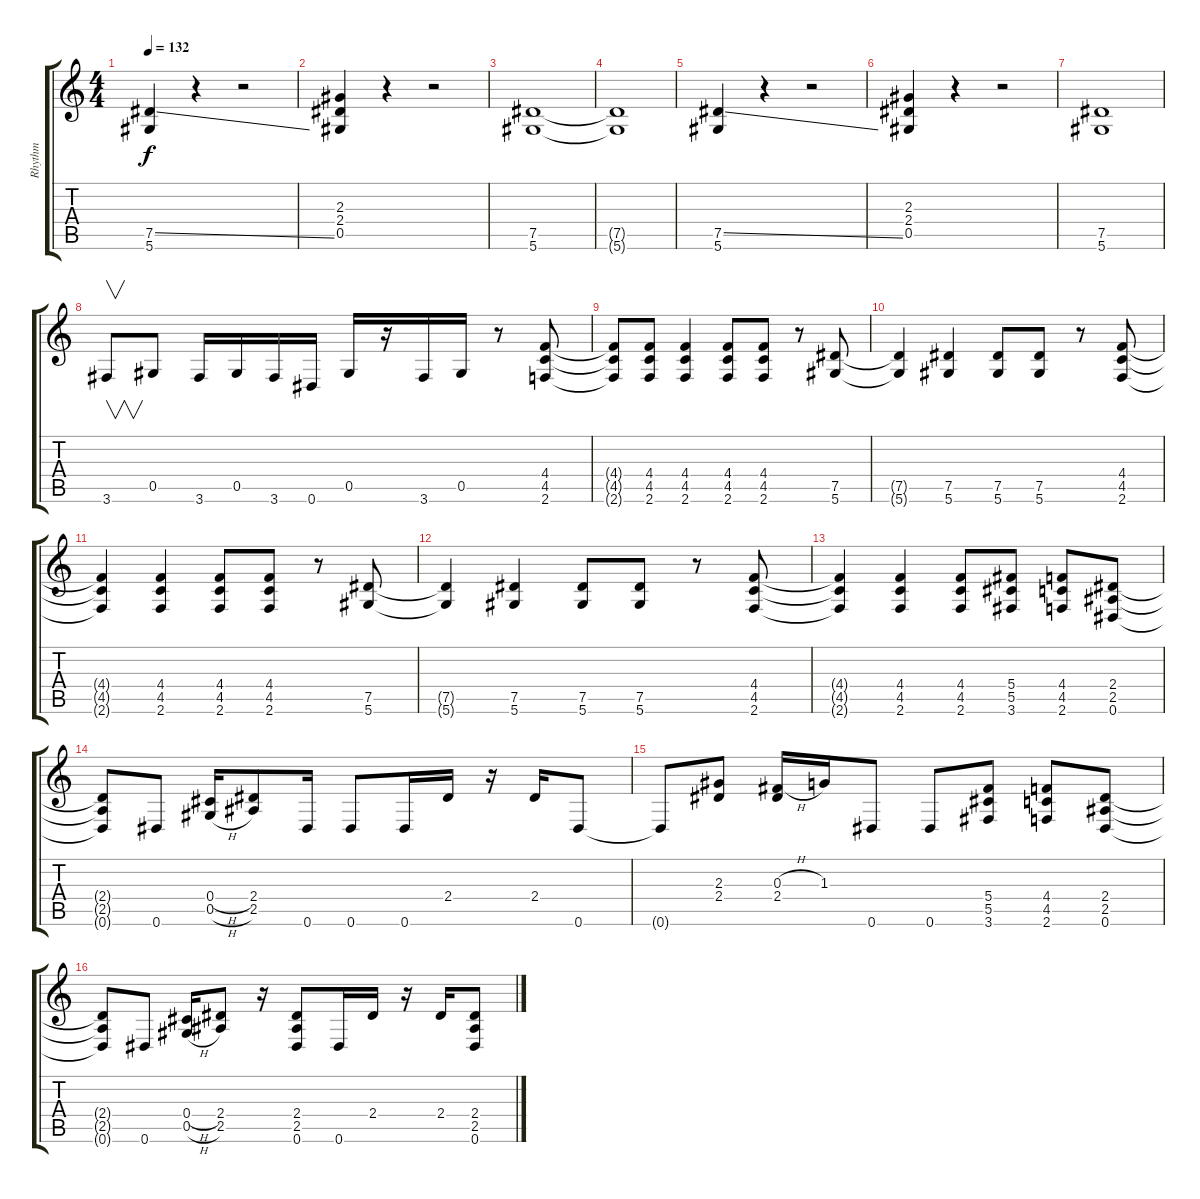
\track ("Rhythm" "Rhythm") {instrument distortionguitar}
\staff {score tabs}
\tuning (Eb4 Bb3 Gb3 Db3 Ab2 Eb2) {hide}
\ts (4 4)
\tempo 132
\clef g2
\ks c
(7.5{ss} 5.6).4{dy f} r.4 r.2 |
(2.3 2.4 0.5).4 r.4 r.2 |
(7.5 5.6).1 |
(7.5{t} 5.6{t}).1 |
(7.5{ss} 5.6).4 r.4 r.2 |
(2.3 2.4 0.5).4 r.4 r.2 |
(7.5 5.6).1 |
3.6.8{v} 0.5.8 3.6.16 0.5.16 3.6.16 0.6.16 0.5.16 r.16 3.6.16 0.5.16 r.8 (4.4 4.5 2.6).8 |
(4.4{t} 4.5{t} 2.6{t}).8 (4.4 4.5 2.6).8 (4.4 4.5 2.6).4 (4.4 4.5 2.6).8 (4.4 4.5 2.6).8 r.8 (7.5 5.6).8 |
(7.5{t} 5.6{t}).4 (7.5 5.6).4 (7.5 5.6).8 (7.5 5.6).8 r.8 (4.4 4.5 2.6).8 |
(4.4{t} 4.5{t} 2.6{t}).4 (4.4 4.5 2.6).4 (4.4 4.5 2.6).8 (4.4 4.5 2.6).8 r.8 (7.5 5.6).8 |
(7.5{t} 5.6{t}).4 (7.5 5.6).4 (7.5 5.6).8 (7.5 5.6).8 r.8 (4.4 4.5 2.6).8 |
(4.4{t} 4.5{t} 2.6{t}).4 (4.4 4.5 2.6).4 (4.4 4.5 2.6).8 (5.4 5.5 3.6).8 (4.4 4.5 2.6).8 (2.4 2.5 0.6).8 |
(2.4{t} 2.5{t} 0.6{t}).8 0.6.8 (0.4{h} 0.5{h}).16 (2.4 2.5).8 0.6.16 0.6.8 0.6.16 2.4.16 r.16 2.4.16 0.6.8 |
0.6{t}.8 (2.3 2.4).8 (0.3{h} 2.4).16 1.3.16 0.6.8 0.6.8 (5.4 5.5 3.6).8 (4.4 4.5 2.6).8 (2.4 2.5 0.6).8 |
(2.4{t} 2.5{t} 0.6{t}).8 0.6.8 (0.4{h} 0.5{h}).16 (2.4 2.5).8 r.16 (2.4 2.5 0.6).8 0.6.16 2.4.16 r.16 2.4.16 (2.4 2.5 0.6).8
